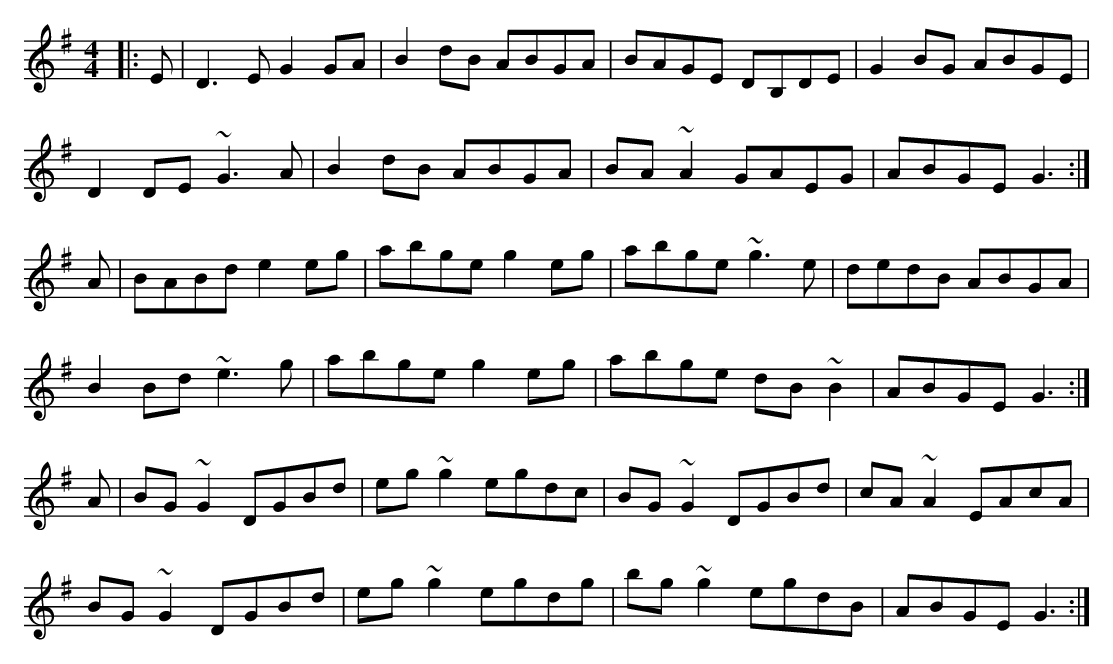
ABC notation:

X:1
M:4/4
K:G
|:E|D3E G2GA|B2dB ABGA|BAGE DB,DE|G2BG ABGE|
D2DE ~G3A|B2dB ABGA|BA~A2 GAEG|ABGE G3:|
A|BABd e2eg|abge g2eg|abge ~g3e|dedB ABGA|
B2Bd ~e3g|abge g2eg|abge dB~B2|ABGE G3:|
A|BG~G2 DGBd|eg~g2 egdc|BG~G2 DGBd|cA~A2 EAcA|
BG~G2 DGBd|eg~g2 egdg|bg~g2 egdB|ABGE G3:|
